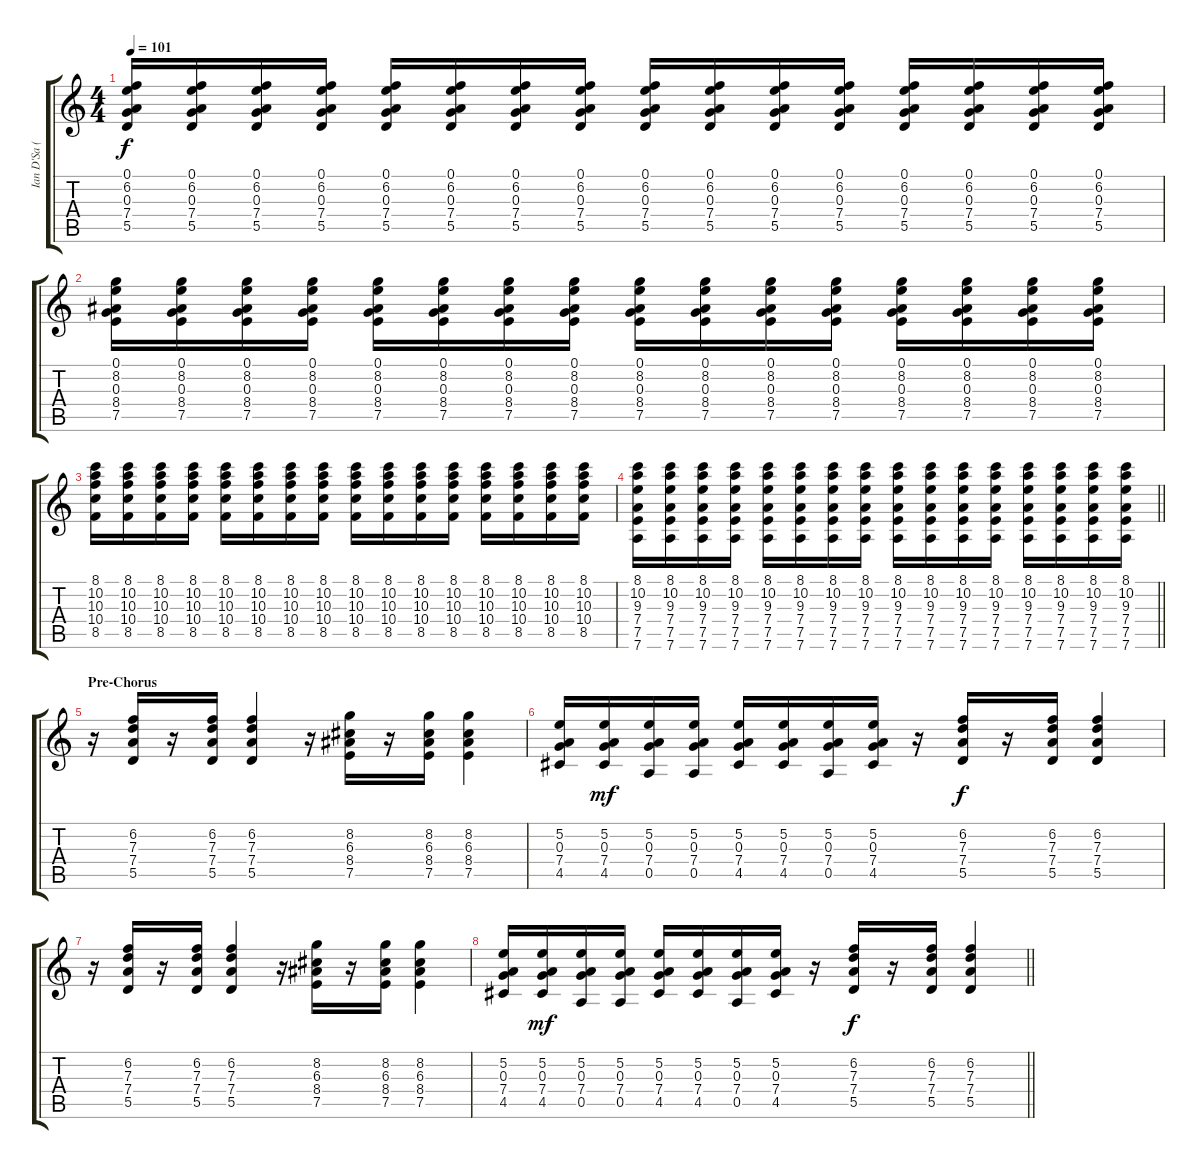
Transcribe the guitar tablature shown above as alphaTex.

\track ("Ian D'Sa (1)" "Ian D'Sa (") {instrument distortionguitar}
\staff {score tabs}
\tuning (E4 B3 G3 D3 A2 D2) {hide}
\ts (4 4)
\tempo 101
\clef g2
\ks c
(0.1 6.2 0.3 7.4 5.5).16{dy f} (0.1 6.2 0.3 7.4 5.5).16 (0.1 6.2 0.3 7.4 5.5).16 (0.1 6.2 0.3 7.4 5.5).16 (0.1 6.2 0.3 7.4 5.5).16 (0.1 6.2 0.3 7.4 5.5).16 (0.1 6.2 0.3 7.4 5.5).16 (0.1 6.2 0.3 7.4 5.5).16 (0.1 6.2 0.3 7.4 5.5).16 (0.1 6.2 0.3 7.4 5.5).16 (0.1 6.2 0.3 7.4 5.5).16 (0.1 6.2 0.3 7.4 5.5).16 (0.1 6.2 0.3 7.4 5.5).16 (0.1 6.2 0.3 7.4 5.5).16 (0.1 6.2 0.3 7.4 5.5).16 (0.1 6.2 0.3 7.4 5.5).16 |
(0.1 8.2 0.3 8.4 7.5).16 (0.1 8.2 0.3 8.4 7.5).16 (0.1 8.2 0.3 8.4 7.5).16 (0.1 8.2 0.3 8.4 7.5).16 (0.1 8.2 0.3 8.4 7.5).16 (0.1 8.2 0.3 8.4 7.5).16 (0.1 8.2 0.3 8.4 7.5).16 (0.1 8.2 0.3 8.4 7.5).16 (0.1 8.2 0.3 8.4 7.5).16 (0.1 8.2 0.3 8.4 7.5).16 (0.1 8.2 0.3 8.4 7.5).16 (0.1 8.2 0.3 8.4 7.5).16 (0.1 8.2 0.3 8.4 7.5).16 (0.1 8.2 0.3 8.4 7.5).16 (0.1 8.2 0.3 8.4 7.5).16 (0.1 8.2 0.3 8.4 7.5).16 |
(8.1 10.2 10.3 10.4 8.5).16 (8.1 10.2 10.3 10.4 8.5).16 (8.1 10.2 10.3 10.4 8.5).16 (8.1 10.2 10.3 10.4 8.5).16 (8.1 10.2 10.3 10.4 8.5).16 (8.1 10.2 10.3 10.4 8.5).16 (8.1 10.2 10.3 10.4 8.5).16 (8.1 10.2 10.3 10.4 8.5).16 (8.1 10.2 10.3 10.4 8.5).16 (8.1 10.2 10.3 10.4 8.5).16 (8.1 10.2 10.3 10.4 8.5).16 (8.1 10.2 10.3 10.4 8.5).16 (8.1 10.2 10.3 10.4 8.5).16 (8.1 10.2 10.3 10.4 8.5).16 (8.1 10.2 10.3 10.4 8.5).16 (8.1 10.2 10.3 10.4 8.5).16 |
\barLineRight lightlight
(8.1 10.2 9.3 7.4 7.5 7.6).16 (8.1 10.2 9.3 7.4 7.5 7.6).16 (8.1 10.2 9.3 7.4 7.5 7.6).16 (8.1 10.2 9.3 7.4 7.5 7.6).16 (8.1 10.2 9.3 7.4 7.5 7.6).16 (8.1 10.2 9.3 7.4 7.5 7.6).16 (8.1 10.2 9.3 7.4 7.5 7.6).16 (8.1 10.2 9.3 7.4 7.5 7.6).16 (8.1 10.2 9.3 7.4 7.5 7.6).16 (8.1 10.2 9.3 7.4 7.5 7.6).16 (8.1 10.2 9.3 7.4 7.5 7.6).16 (8.1 10.2 9.3 7.4 7.5 7.6).16 (8.1 10.2 9.3 7.4 7.5 7.6).16 (8.1 10.2 9.3 7.4 7.5 7.6).16 (8.1 10.2 9.3 7.4 7.5 7.6).16 (8.1 10.2 9.3 7.4 7.5 7.6).16 |
\section ("" "Pre-Chorus")
r.16 (6.2 7.3 7.4 5.5).16 r.16 (6.2 7.3 7.4 5.5).16 (6.2 7.3 7.4 5.5).4 r.16 (8.2 6.3 8.4 7.5).16 r.16 (8.2 6.3 8.4 7.5).16 (8.2 6.3 8.4 7.5).4 |
(5.2 0.3 7.4 4.5).16 (5.2 0.3 7.4 4.5).16{dy mf} (5.2 0.3 7.4 0.5).16 (5.2 0.3 7.4 0.5).16 (5.2 0.3 7.4 4.5).16 (5.2 0.3 7.4 4.5).16 (5.2 0.3 7.4 0.5).16 (5.2 0.3 7.4 4.5).16 r.16 (6.2 7.3 7.4 5.5).16{dy f} r.16 (6.2 7.3 7.4 5.5).16 (6.2 7.3 7.4 5.5).4 |
r.16 (6.2 7.3 7.4 5.5).16 r.16 (6.2 7.3 7.4 5.5).16 (6.2 7.3 7.4 5.5).4 r.16 (8.2 6.3 8.4 7.5).16 r.16 (8.2 6.3 8.4 7.5).16 (8.2 6.3 8.4 7.5).4 |
\barLineRight lightlight
(5.2 0.3 7.4 4.5).16 (5.2 0.3 7.4 4.5).16{dy mf} (5.2 0.3 7.4 0.5).16 (5.2 0.3 7.4 0.5).16 (5.2 0.3 7.4 4.5).16 (5.2 0.3 7.4 4.5).16 (5.2 0.3 7.4 0.5).16 (5.2 0.3 7.4 4.5).16 r.16 (6.2 7.3 7.4 5.5).16{dy f} r.16 (6.2 7.3 7.4 5.5).16 (6.2 7.3 7.4 5.5).4
